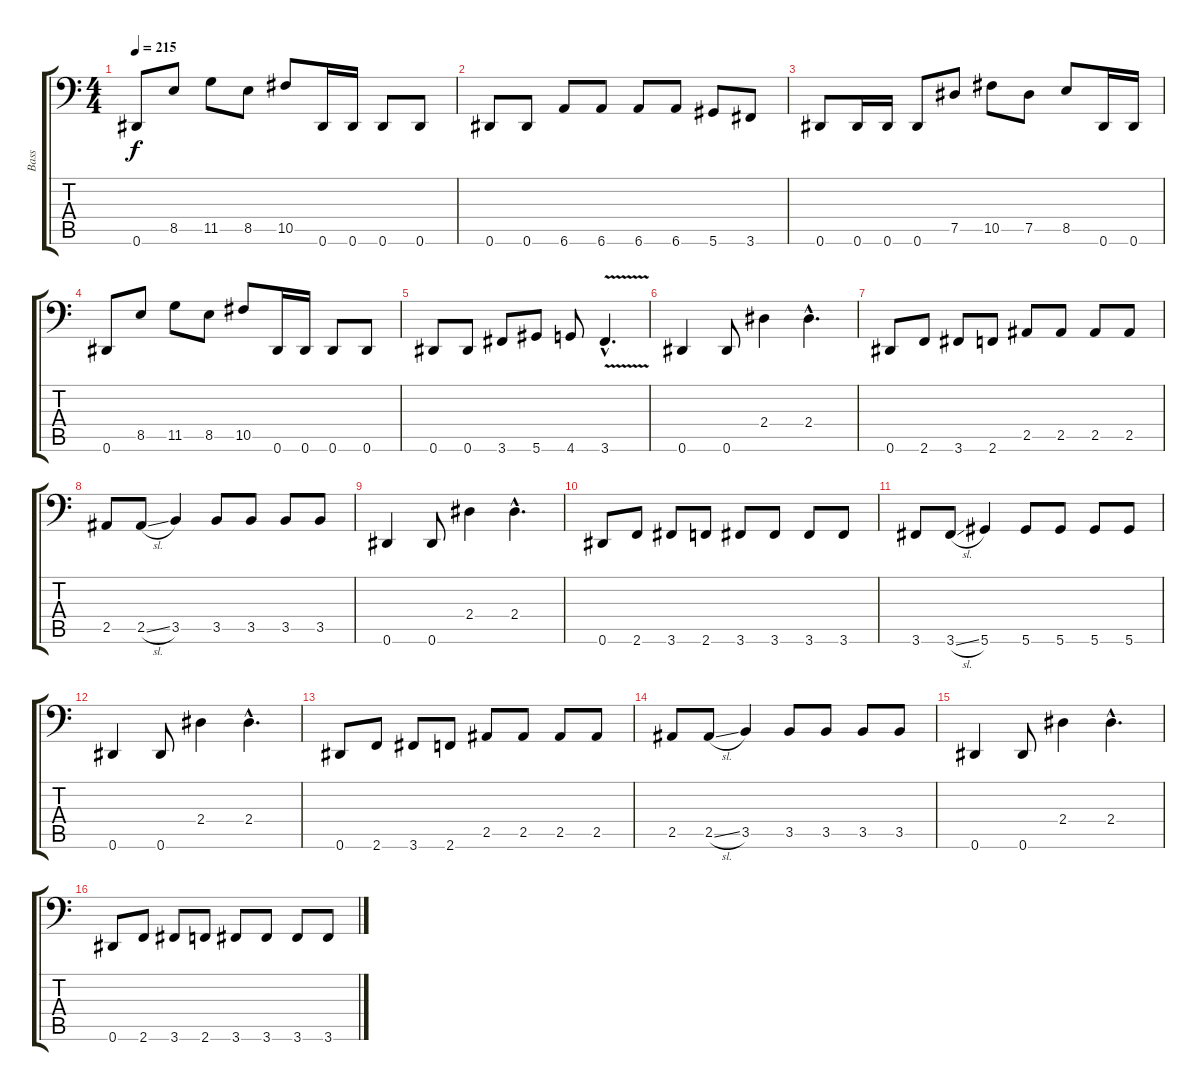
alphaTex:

\track ("Bass" "Bass") {instrument electricbasspick}
\staff {score tabs}
\tuning (Eb3 Bb2 Gb2 Db2 Ab1 Eb1) {hide}
\ts (4 4)
\tempo 215
\clef f4
\ks c
0.6.8{dy f} 8.5.8 11.5.8 8.5.8 10.5.8 0.6.16 0.6.16 0.6.8 0.6.8 |
0.6.8 0.6.8 6.6.8 6.6.8 6.6.8 6.6.8 5.6.8 3.6.8 |
0.6.8 0.6.16 0.6.16 0.6.8 7.5.8 10.5.8 7.5.8 8.5.8 0.6.16 0.6.16 |
0.6.8 8.5.8 11.5.8 8.5.8 10.5.8 0.6.16 0.6.16 0.6.8 0.6.8 |
0.6.8 0.6.8 3.6.8 5.6.8 4.6.8 3.6{v hac}.4{d} |
0.6.4 0.6.8 2.4.4 2.4{hac}.4{d} |
0.6.8 2.6.8 3.6.8 2.6.8 2.5.8 2.5.8 2.5.8 2.5.8 |
2.5.8 2.5{sl}.8 3.5.4 3.5.8 3.5.8 3.5.8 3.5.8 |
0.6.4 0.6.8 2.4.4 2.4{hac}.4{d} |
0.6.8 2.6.8 3.6.8 2.6.8 3.6.8 3.6.8 3.6.8 3.6.8 |
3.6.8 3.6{sl}.8 5.6.4 5.6.8 5.6.8 5.6.8 5.6.8 |
0.6.4 0.6.8 2.4.4 2.4{hac}.4{d} |
0.6.8 2.6.8 3.6.8 2.6.8 2.5.8 2.5.8 2.5.8 2.5.8 |
2.5.8 2.5{sl}.8 3.5.4 3.5.8 3.5.8 3.5.8 3.5.8 |
0.6.4 0.6.8 2.4.4 2.4{hac}.4{d} |
0.6.8 2.6.8 3.6.8 2.6.8 3.6.8 3.6.8 3.6.8 3.6.8
